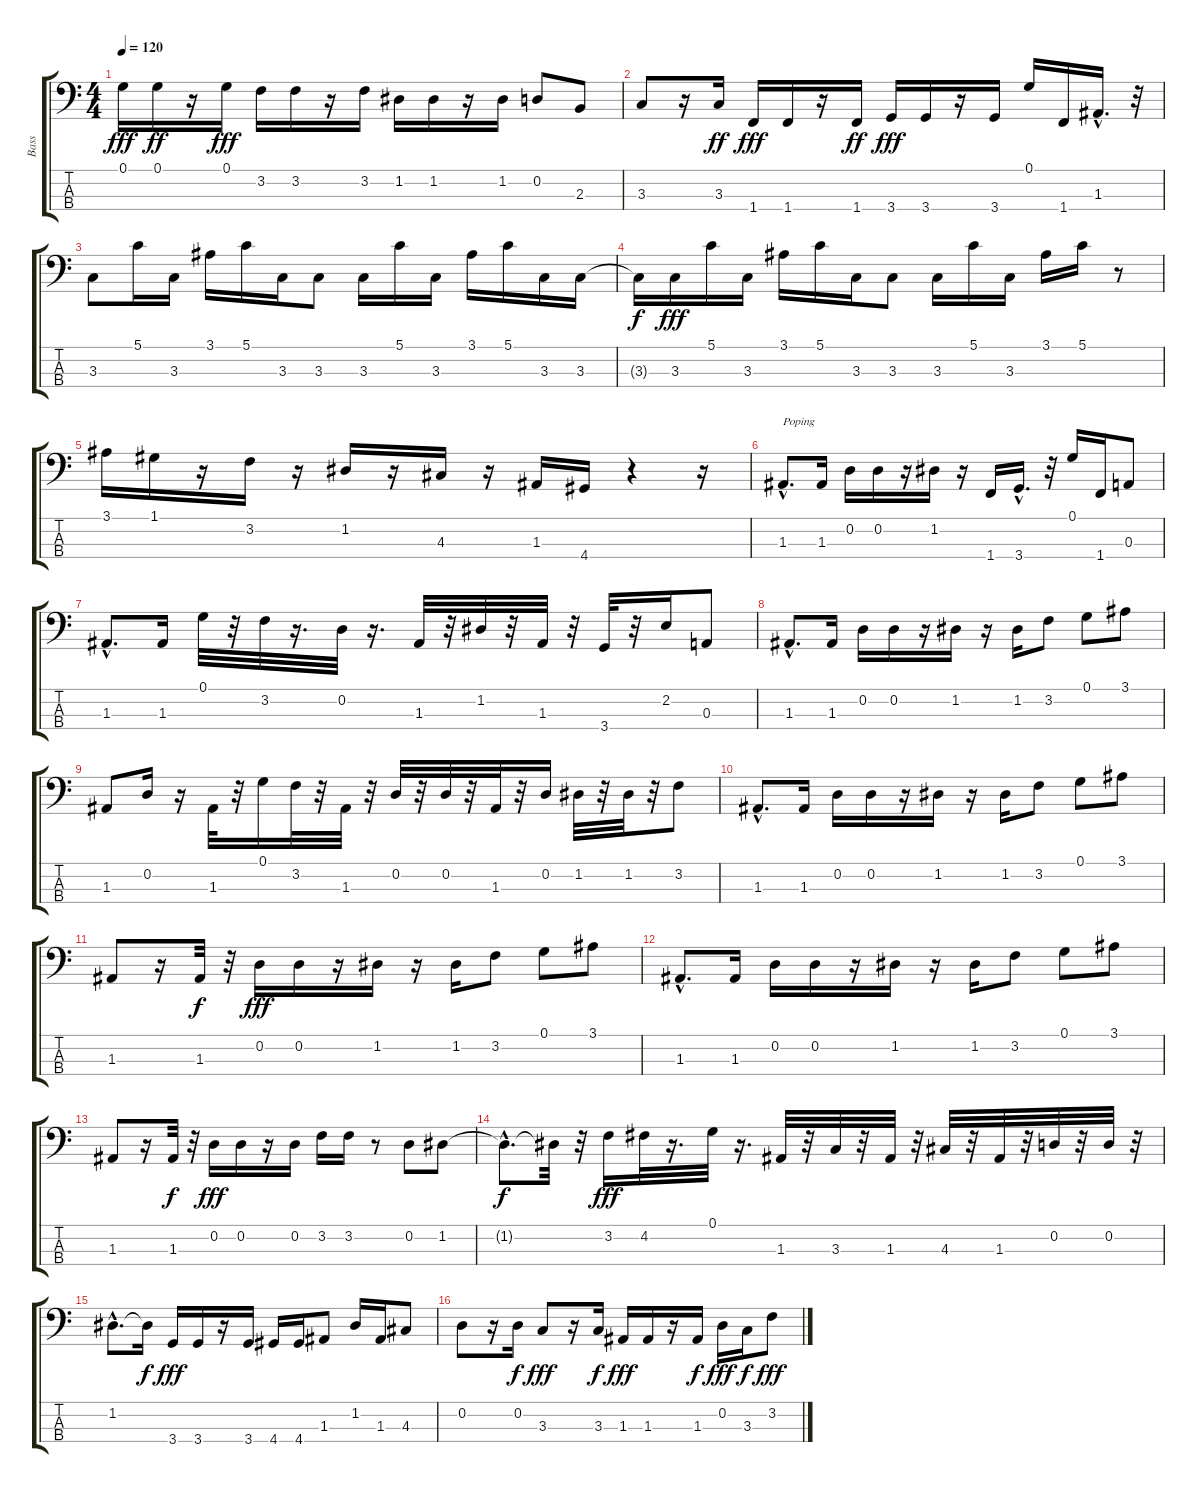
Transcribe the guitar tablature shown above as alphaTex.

\track ("Bass" "Bass") {instrument electricbassfinger}
\staff {score tabs}
\tuning (G2 D2 A1 E1) {hide}
\ts (4 4)
\tempo 120
\clef f4
\ks c
0.1.16{dy fff} 0.1.16{dy ff} r.16 0.1.16{dy fff} 3.2.16 3.2.16 r.16 3.2.16 1.2.16 1.2.16 r.16 1.2.16 0.2.8 2.3.8 |
3.3.8 r.16 3.3.16{dy ff} 1.4.16{dy fff} 1.4.16 r.16 1.4.16{dy ff} 3.4.16{dy fff} 3.4.16 r.16 3.4.16 0.1.16 1.4.16 1.3{hac}.16{d} r.32 |
3.3.8 5.1.16 3.3.16 3.1.16 5.1.16 3.3.16 3.3.8 3.3.16 5.1.16 3.3.16 3.1.16 5.1.16 3.3.16 3.3.16 |
3.3{t}.16{dy f} 3.3.16{dy fff} 5.1.16 3.3.16 3.1.16 5.1.16 3.3.16 3.3.8 3.3.16 5.1.16 3.3.16 3.1.16 5.1.16 r.8 |
3.1.16 1.1.16 r.16 3.2.16 r.16 1.2.16 r.16 4.3.16 r.16 1.3.16 4.4.16 r.4 r.16 |
1.3{hac}.8{d txt "Poping" volume 16 instrument slapbass2} 1.3.16 0.2.16 0.2.16 r.16 1.2.16 r.16 1.4.16 3.4{hac}.16{d} r.32 0.1.16 1.4.16 0.3.8 |
1.3{hac}.8{d} 1.3.16 0.1.32 r.32 3.2.32 r.16{d} 0.2.32 r.16{d} 1.3.32 r.32 1.2.32 r.32 1.3.32 r.32 3.4.32 r.32 2.2.16 0.3.8 |
1.3{hac}.8{d} 1.3.16 0.2.16 0.2.16 r.16 1.2.16 r.16 1.2.16 3.2.8 0.1.8 3.1.8 |
1.3.8 0.2.16 r.16 1.3.32 r.32 0.1.16 3.2.32 r.32 1.3.32 r.32 0.2.32 r.32 0.2.32 r.32 1.3.32 r.32 0.2.16 1.2.32 r.32 1.2.32 r.32 3.2.8 |
1.3{hac}.8{d} 1.3.16 0.2.16 0.2.16 r.16 1.2.16 r.16 1.2.16 3.2.8 0.1.8 3.1.8 |
1.3.8 r.16 1.3.32{dy f} r.32 0.2.16{dy fff} 0.2.16 r.16 1.2.16 r.16 1.2.16 3.2.8 0.1.8 3.1.8 |
1.3{hac}.8{d} 1.3.16 0.2.16 0.2.16 r.16 1.2.16 r.16 1.2.16 3.2.8 0.1.8 3.1.8 |
1.3.8 r.16 1.3.32{dy f} r.32 0.2.16{dy fff} 0.2.16 r.16 0.2.16 3.2.16 3.2.16 r.8 0.2.8 1.2.8 |
1.2{hac t}.8{d dy f} 1.2{t}.32 r.32 3.2.16{dy fff} 4.2.32 r.16{d} 0.1.32 r.16{d} 1.3.32 r.32 3.3.32 r.32 1.3.32 r.32 4.3.32 r.32 1.3.32 r.32 0.2.32 r.32 0.2.32 r.32 |
1.2{hac}.8{d} 1.2{t}.16{dy f} 3.4.16{dy fff} 3.4.16 r.16 3.4.16 4.4.16 4.4.16 1.3.8 1.2.16 1.3.16 4.3.8 |
0.2.8 r.16 0.2.16{dy f} 3.3.8{dy fff} r.16 3.3.16{dy f} 1.3.16{dy fff} 1.3.16 r.16 1.3.16{dy f} 0.2.16{dy fff} 3.3.16{dy f} 3.2.8{dy fff}
